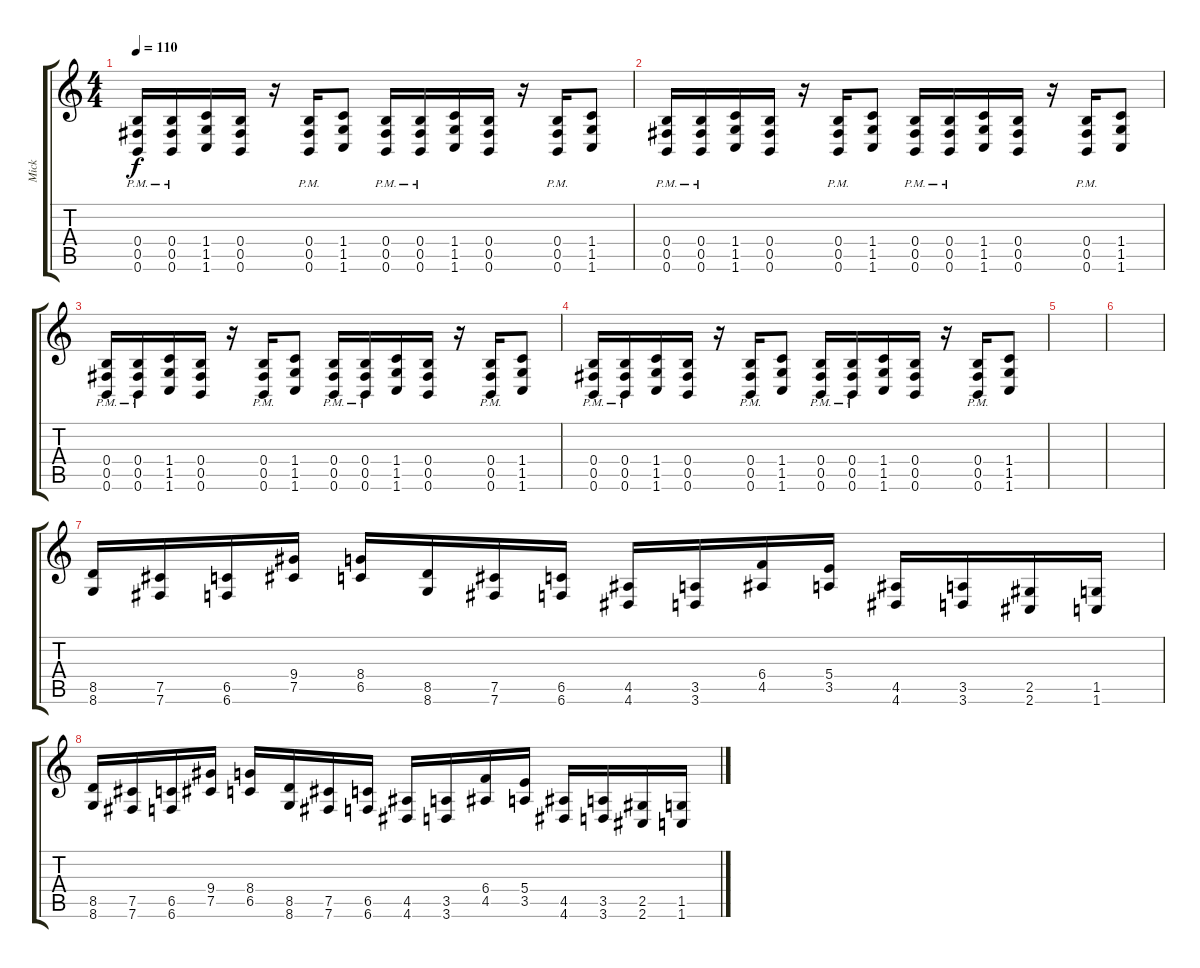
\track ("Mick" "Mick") {instrument distortionguitar}
\staff {score tabs}
\tuning (Db4 Ab3 E3 B2 Gb2 B1) {hide}
\ts (4 4)
\tempo 110
\clef g2
\ks c
(0.4{pm} 0.5{pm} 0.6{pm}).16{dy f} (0.4{pm} 0.5{pm} 0.6{pm}).16 (1.4 1.5 1.6).16 (0.4 0.5 0.6).16 r.16 (0.4{pm} 0.5{pm} 0.6{pm}).16 (1.4 1.5 1.6).8 (0.4{pm} 0.5{pm} 0.6{pm}).16 (0.4{pm} 0.5{pm} 0.6{pm}).16 (1.4 1.5 1.6).16 (0.4 0.5 0.6).16 r.16 (0.4{pm} 0.5{pm} 0.6{pm}).16 (1.4 1.5 1.6).8 |
(0.4{pm} 0.5{pm} 0.6{pm}).16 (0.4{pm} 0.5{pm} 0.6{pm}).16 (1.4 1.5 1.6).16 (0.4 0.5 0.6).16 r.16 (0.4{pm} 0.5{pm} 0.6{pm}).16 (1.4 1.5 1.6).8 (0.4{pm} 0.5{pm} 0.6{pm}).16 (0.4{pm} 0.5{pm} 0.6{pm}).16 (1.4 1.5 1.6).16 (0.4 0.5 0.6).16 r.16 (0.4{pm} 0.5{pm} 0.6{pm}).16 (1.4 1.5 1.6).8 |
(0.4{pm} 0.5{pm} 0.6{pm}).16 (0.4{pm} 0.5{pm} 0.6{pm}).16 (1.4 1.5 1.6).16 (0.4 0.5 0.6).16 r.16 (0.4{pm} 0.5{pm} 0.6{pm}).16 (1.4 1.5 1.6).8 (0.4{pm} 0.5{pm} 0.6{pm}).16 (0.4{pm} 0.5{pm} 0.6{pm}).16 (1.4 1.5 1.6).16 (0.4 0.5 0.6).16 r.16 (0.4{pm} 0.5{pm} 0.6{pm}).16 (1.4 1.5 1.6).8 |
(0.4{pm} 0.5{pm} 0.6{pm}).16 (0.4{pm} 0.5{pm} 0.6{pm}).16 (1.4 1.5 1.6).16 (0.4 0.5 0.6).16 r.16 (0.4{pm} 0.5{pm} 0.6{pm}).16 (1.4 1.5 1.6).8 (0.4{pm} 0.5{pm} 0.6{pm}).16 (0.4{pm} 0.5{pm} 0.6{pm}).16 (1.4 1.5 1.6).16 (0.4 0.5 0.6).16 r.16 (0.4{pm} 0.5{pm} 0.6{pm}).16 (1.4 1.5 1.6).8 |
|
|
(8.5 8.6).16 (7.5 7.6).16 (6.5 6.6).16 (9.4 7.5).16 (8.4 6.5).16 (8.5 8.6).16 (7.5 7.6).16 (6.5 6.6).16 (4.5 4.6).16 (3.5 3.6).16 (6.4 4.5).16 (5.4 3.5).16 (4.5 4.6).16 (3.5 3.6).16 (2.5 2.6).16 (1.5 1.6).16 |
(8.5 8.6).16 (7.5 7.6).16 (6.5 6.6).16 (9.4 7.5).16 (8.4 6.5).16 (8.5 8.6).16 (7.5 7.6).16 (6.5 6.6).16 (4.5 4.6).16 (3.5 3.6).16 (6.4 4.5).16 (5.4 3.5).16 (4.5 4.6).16 (3.5 3.6).16 (2.5 2.6).16 (1.5 1.6).16
